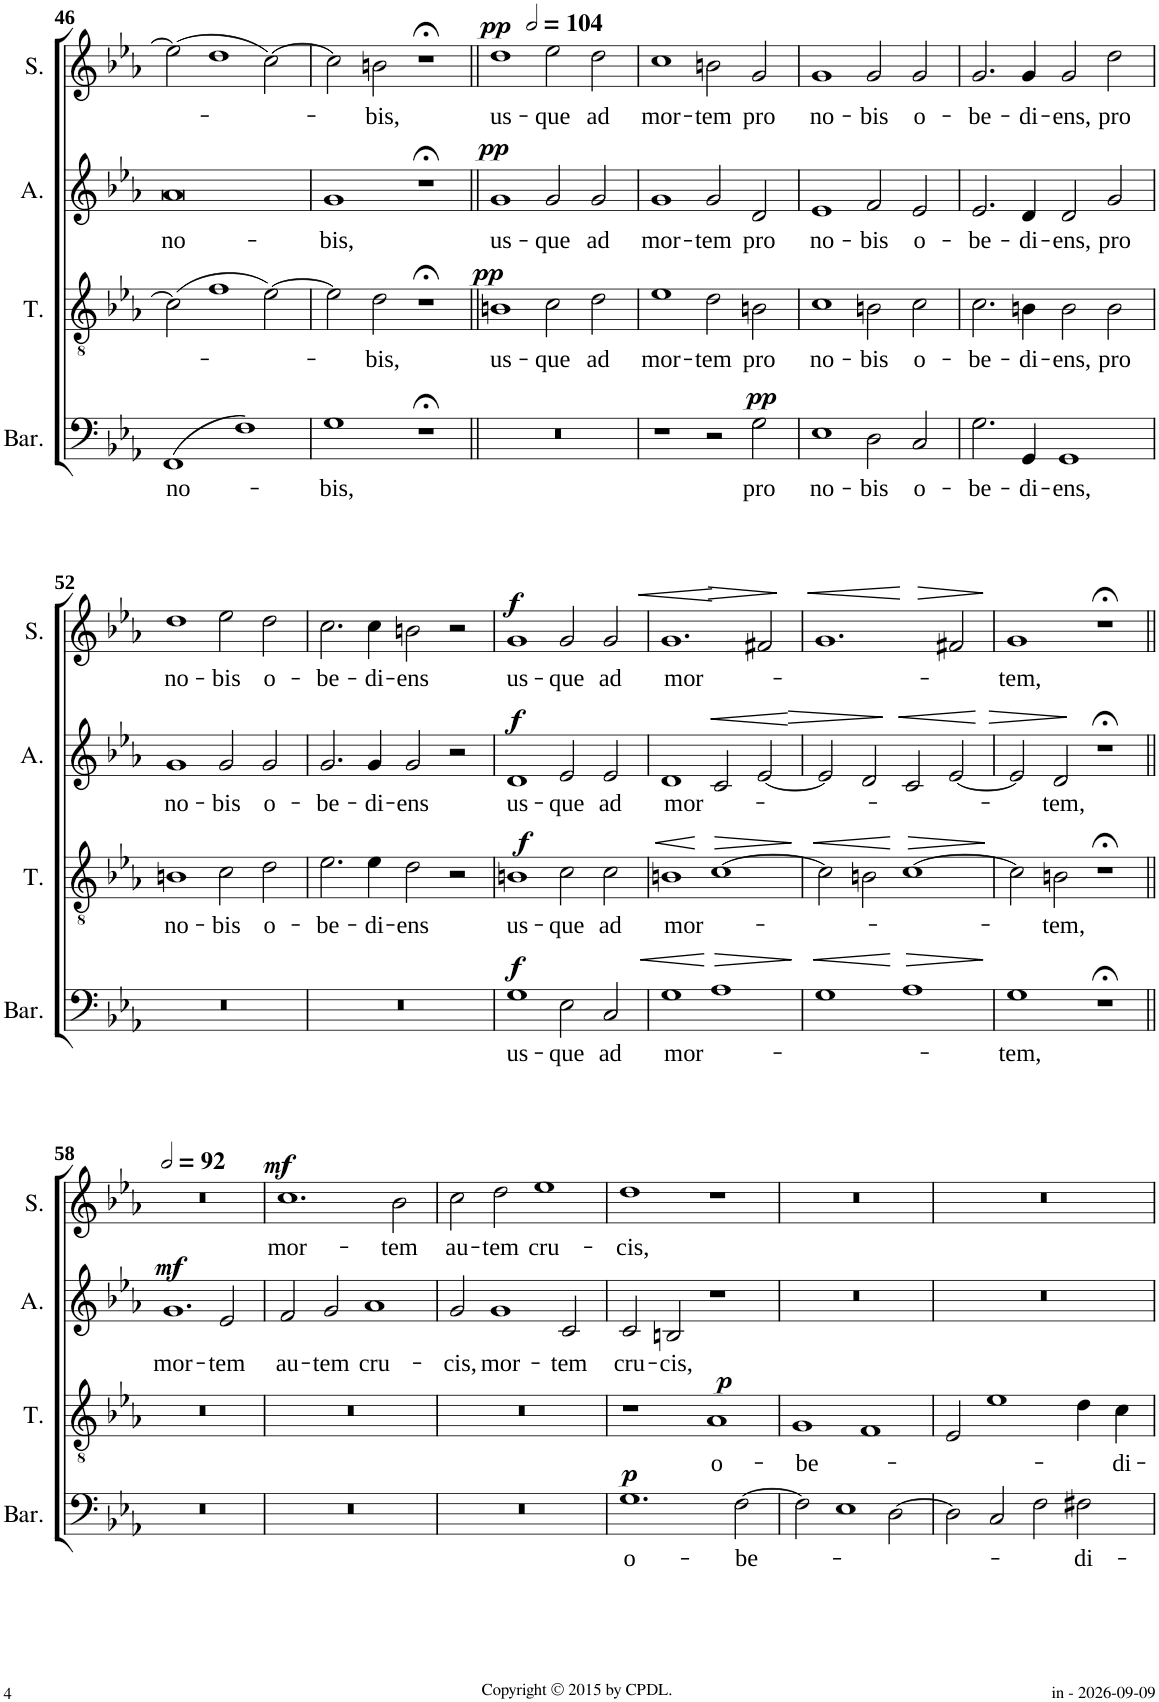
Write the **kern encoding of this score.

**kern	**text	**dynam	**kern	**text	**dynam	**kern	**text	**dynam	**kern	**text	**dynam
*part4	*part4	*part4	*part3	*part3	*part3	*part2	*part2	*part2	*part1	*part1	*part1
*staff4	*staff4	*staff4	*staff3	*staff3	*staff3	*staff2	*staff2	*staff2	*staff1	*staff1	*staff1
*I"Baritone	*	*	*I"Tenor	*	*	*I"Alto	*	*	*I"Soprano	*	*
*I'Bar.	*	*	*I'T.	*	*	*I'A.	*	*	*I'S.	*	*
!!LO:PB:g=z
*clefF4	*	*	*clefGv2	*	*	*clefG2	*	*	*clefG2	*	*
*	*	*	*Trd7c12	*	*	*	*	*	*	*	*
*k[b-e-a-]	*	*	*k[b-e-a-]	*	*	*k[b-e-a-]	*	*	*k[b-e-a-]	*	*
*E-:	*	*	*E-:	*	*	*E-:	*	*	*E-:	*	*
*M4/2	*	*	*M4/2	*	*	*M4/2	*	*	*M4/2	*	*
=46	=46	=46	=46	=46	=46	=46	=46	=46	=46	=46	=46
!	!LO:LY:b	!	!	!	!	!	!LO:LY:b	!	!	!	!
(1FF	no-	.	(2c\]	.	.	0a-	no-	.	(2ee-\]	.	.
.	.	.	1f	.	.	.	.	.	1dd	.	.
1F)	.	.	.	.	.	.	.	.	.	.	.
.	.	.	[2e-\)	.	.	.	.	.	[2cc\)	.	.
=47	=47	=47	=47	=47	=47	=47	=47	=47	=47	=47	=47
!	!LO:LY:b	!	!	!	!	!	!LO:LY:b	!	!	!	!
1G	-bis,	.	2e-\]	.	.	1g	-bis,	.	2cc\]	.	.
!	!	!	!	!LO:LY:b	!	!	!	!	!	!LO:LY:b	!
.	.	.	2d\	-bis,	.	.	.	.	2bn\	-bis,	.
1r;<	.	.	1r;<	.	.	1r;<	.	.	1r;<	.	.
=48||	=48||	=48||	=48||	=48||	=48||	=48||	=48||	=48||	=48||	=48||	=48||
*	*	*	*	*	*	*	*	*	*MM208	*	*
!	!	!	!	!LO:LY:b	!LO:DY:a	!	!LO:LY:b	!LO:DY:a	!	!LO:LY:b	!LO:DY:a
0r	.	.	1Bn	us-	pp	1g	us-	pp	1dd	us-	pp
!	!	!	!	!LO:LY:b	!	!	!LO:LY:b	!	!	!LO:LY:b	!
.	.	.	2c\	-que	.	2g/	-que	.	2ee-\	-que	.
!	!	!	!	!LO:LY:b	!	!	!LO:LY:b	!	!	!LO:LY:b	!
.	.	.	2d\	ad	.	2g/	ad	.	2dd\	ad	.
=49	=49	=49	=49	=49	=49	=49	=49	=49	=49	=49	=49
!	!	!	!	!LO:LY:b	!	!	!LO:LY:b	!	!	!LO:LY:b	!
1r	.	.	1e-	mor-	.	1g	mor-	.	1cc	mor-	.
!	!	!	!	!LO:LY:b	!	!	!LO:LY:b	!	!	!LO:LY:b	!
2r	.	.	2d\	-tem	.	2g/	-tem	.	2bn\	-tem	.
!	!LO:LY:b	!LO:DY:a	!	!LO:LY:b	!	!	!LO:LY:b	!	!	!LO:LY:b	!
2G\	pro	pp	2Bn\	pro	.	2d/	pro	.	2g/	pro	.
=50	=50	=50	=50	=50	=50	=50	=50	=50	=50	=50	=50
!	!LO:LY:b	!	!	!LO:LY:b	!	!	!LO:LY:b	!	!	!LO:LY:b	!
1E-	no-	.	1c	no-	.	1e-	no-	.	1g	no-	.
!	!LO:LY:b	!	!	!LO:LY:b	!	!	!LO:LY:b	!	!	!LO:LY:b	!
2D\	-bis	.	2Bn\	-bis	.	2f/	-bis	.	2g/	-bis	.
!	!LO:LY:b	!	!	!LO:LY:b	!	!	!LO:LY:b	!	!	!LO:LY:b	!
2C/	o-	.	2c\	o-	.	2e-/	o-	.	2g/	o-	.
=51	=51	=51	=51	=51	=51	=51	=51	=51	=51	=51	=51
!	!LO:LY:b	!	!	!LO:LY:b	!	!	!LO:LY:b	!	!	!LO:LY:b	!
2.G\	-be-	.	2.c\	-be-	.	2.e-/	-be-	.	2.g/	-be-	.
!	!LO:LY:b	!	!	!LO:LY:b	!	!	!LO:LY:b	!	!	!LO:LY:b	!
4GG/	-di-	.	4Bn\	-di-	.	4d/	-di-	.	4g/	-di-	.
!	!LO:LY:b	!	!	!LO:LY:b	!	!	!LO:LY:b	!	!	!LO:LY:b	!
1GG	-ens,	.	2B\	-ens,	.	2d/	-ens,	.	2g/	-ens,	.
!	!	!	!	!LO:LY:b	!	!	!LO:LY:b	!	!	!LO:LY:b	!
.	.	.	2B\	pro	.	2g/	pro	.	2dd\	pro	.
!!LO:LB:g=z
=52	=52	=52	=52	=52	=52	=52	=52	=52	=52	=52	=52
!	!	!	!	!LO:LY:b	!	!	!LO:LY:b	!	!	!LO:LY:b	!
0r	.	.	1Bn	no-	.	1g	no-	.	1dd	no-	.
!	!	!	!	!LO:LY:b	!	!	!LO:LY:b	!	!	!LO:LY:b	!
.	.	.	2c\	-bis	.	2g/	-bis	.	2ee-\	-bis	.
!	!	!	!	!LO:LY:b	!	!	!LO:LY:b	!	!	!LO:LY:b	!
.	.	.	2d\	o-	.	2g/	o-	.	2dd\	o-	.
=53	=53	=53	=53	=53	=53	=53	=53	=53	=53	=53	=53
!	!	!	!	!LO:LY:b	!	!	!LO:LY:b	!	!	!LO:LY:b	!
0r	.	.	2.e-\	-be-	.	2.g/	-be-	.	2.cc\	-be-	.
!	!	!	!	!LO:LY:b	!	!	!LO:LY:b	!	!	!LO:LY:b	!
.	.	.	4e-\	-di-	.	4g/	-di-	.	4cc\	-di-	.
!	!	!	!	!LO:LY:b	!	!	!LO:LY:b	!	!	!LO:LY:b	!
.	.	.	2d\	-ens	.	2g/	-ens	.	2bn\	-ens	.
.	.	.	2r	.	.	2r	.	.	2r	.	.
=54	=54	=54	=54	=54	=54	=54	=54	=54	=54	=54	=54
!	!LO:LY:b	!LO:DY:a	!	!LO:LY:b	!LO:DY:a	!	!LO:LY:b	!LO:DY:a	!	!LO:LY:b	!LO:DY:b
1G	us-	f	1Bn	us-	f	1d	us-	f	1g	us-	f
!	!LO:LY:b	!	!	!LO:LY:b	!	!	!LO:LY:b	!	!	!LO:LY:b	!
2E-\	-que	.	2c\	-que	.	2e-/	-que	.	2g/	-que	.
!	!LO:LY:b	!	!	!LO:LY:b	!	!	!LO:LY:b	!	!	!LO:LY:b	!
2C/	ad	.	2c\	ad	.	2e-/	ad	.	2g/	ad	.
=55	=55	=55	=55	=55	=55	=55	=55	=55	=55	=55	=55
!	!LO:LY:b	!LO:HP:b	!	!LO:LY:b	!LO:HP:b	!	!LO:LY:b	!	!	!LO:LY:b	!LO:HP:b
1G	mor-	<	1Bn	mor-	<	1d	mor-	.	1.g	mor-	<
!	!	!LO:HP:n=1:b	!	!	!LO:HP:n=1:b	!	!	!LO:HP:b	!	!	!
1A-	.	[ >	[1c	.	[ >	2c/	.	<	.	.	.
!	!	!	!	!	!	!	!	!LO:HP:b	!	!	!LO:HP:n=1:b
.	.	.	.	.	.	[2e-/	.	>	2f#X/	.	[ >
.	.	]	.	.	]	.	.	[	.	.	]
=56	=56	=56	=56	=56	=56	=56	=56	=56	=56	=56	=56
!	!	!LO:HP:b	!	!	!LO:HP:b	!	!	!	!	!	!LO:HP:b
1G	.	<	2c\]	.	<	2e-/]	.	.	1.g	.	<
.	.	.	2Bn\	.	.	2d/	.	.	.	.	.
!	!	!LO:HP:n=1:b	!	!	!LO:HP:n=1:b	!	!	!LO:HP:n=1:b	!	!	!
1A-	.	[ >	[1c	.	[ >	2c/	.	] <	.	.	.
!	!	!	!	!	!	!	!	!	!	!	!LO:HP:n=1:b
.	.	.	.	.	.	[2e-/	.	.	2f#X/	.	[ >
.	.	]	.	.	]	.	.	[	.	.	]
=57	=57	=57	=57	=57	=57	=57	=57	=57	=57	=57	=57
!	!LO:LY:b	!	!	!	!	!	!	!LO:HP:b	!	!LO:LY:b	!
1G	-tem,	.	2c\]	.	.	2e-/]	.	>	1g	-tem,	.
!	!	!	!	!LO:LY:b	!	!	!LO:LY:b	!	!	!	!
.	.	.	2Bn\	-tem,	.	2d/	-tem,	.	.	.	.
1r;<	.	.	1r;<	.	.	1r;<	.	]	1r;<	.	.
!!LO:LB:g=z
=58||	=58||	=58||	=58||	=58||	=58||	=58||	=58||	=58||	=58||	=58||	=58||
*	*	*	*	*	*	*	*	*	*MM184	*	*
!	!	!	!	!	!	!	!LO:LY:b	!LO:DY:b	!	!	!
0r	.	.	0r	.	.	1.g	mor-	mf	0r	.	.
!	!	!	!	!	!	!	!LO:LY:b	!	!	!	!
.	.	.	.	.	.	2e-/	-tem	.	.	.	.
=59	=59	=59	=59	=59	=59	=59	=59	=59	=59	=59	=59
!	!	!	!	!	!	!	!LO:LY:b	!	!	!LO:LY:b	!LO:DY:a
0r	.	.	0r	.	.	2f/	au-	.	1.cc	mor-	mf
!	!	!	!	!	!	!	!LO:LY:b	!	!	!	!
.	.	.	.	.	.	2g/	-tem	.	.	.	.
!	!	!	!	!	!	!	!LO:LY:b	!	!	!	!
.	.	.	.	.	.	1a-	cru-	.	.	.	.
!	!	!	!	!	!	!	!	!	!	!LO:LY:b	!
.	.	.	.	.	.	.	.	.	2b-\	-tem	.
=60	=60	=60	=60	=60	=60	=60	=60	=60	=60	=60	=60
!	!	!	!	!	!	!	!LO:LY:b	!	!	!LO:LY:b	!
0r	.	.	0r	.	.	2g/	-cis,	.	2cc\	au-	.
!	!	!	!	!	!	!	!LO:LY:b	!	!	!LO:LY:b	!
.	.	.	.	.	.	1g	mor-	.	2dd\	-tem	.
!	!	!	!	!	!	!	!	!	!	!LO:LY:b	!
.	.	.	.	.	.	.	.	.	1ee-	cru-	.
!	!	!	!	!	!	!	!LO:LY:b	!	!	!	!
.	.	.	.	.	.	2c/	-tem	.	.	.	.
=61	=61	=61	=61	=61	=61	=61	=61	=61	=61	=61	=61
!	!LO:LY:b	!LO:DY:a	!	!	!	!	!LO:LY:b	!	!	!LO:LY:b	!
1.G	o-	p	1r	.	.	2c/	cru-	.	1dd	-cis,	.
!	!	!	!	!	!	!	!LO:LY:b	!	!	!	!
.	.	.	.	.	.	2Bn/	-cis,	.	.	.	.
!	!	!	!	!LO:LY:b	!LO:DY:a	!	!	!	!	!	!
.	.	.	1A-	o-	p	1r	.	.	1r	.	.
!	!LO:LY:b	!	!	!	!	!	!	!	!	!	!
[2F\	-be-	.	.	.	.	.	.	.	.	.	.
=62	=62	=62	=62	=62	=62	=62	=62	=62	=62	=62	=62
!	!	!	!	!LO:LY:b	!	!	!	!	!	!	!
2F\]	.	.	1G	-be-	.	0r	.	.	0r	.	.
1E-	.	.	.	.	.	.	.	.	.	.	.
.	.	.	1F	.	.	.	.	.	.	.	.
[2D\	.	.	.	.	.	.	.	.	.	.	.
=63	=63	=63	=63	=63	=63	=63	=63	=63	=63	=63	=63
2D\]	.	.	2E-/	.	.	0r	.	.	0r	.	.
2C/	.	.	1e-	.	.	.	.	.	.	.	.
2F\	.	.	.	.	.	.	.	.	.	.	.
!	!LO:LY:b	!	!	!	!	!	!	!	!	!	!
2F#X\	-di-	.	4d\	.	.	.	.	.	.	.	.
!	!	!	!	!LO:LY:b	!	!	!	!	!	!	!
.	.	.	4c\	-di-	.	.	.	.	.	.	.
=	=	=	=	=	=	=	=	=	=	=	=
*-	*-	*-	*-	*-	*-	*-	*-	*-	*-	*-	*-
